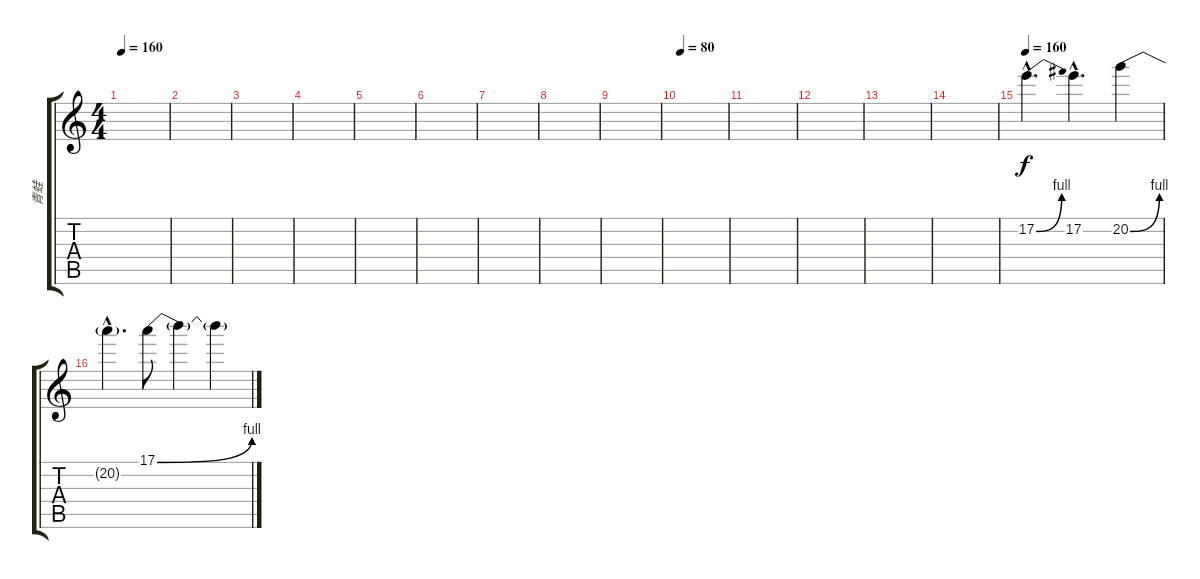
\track ("青蛙" "青蛙") {instrument overdrivenguitar}
\staff {score tabs}
\tuning (E4 B3 G3 D3 A2 E2) {hide}
\ts (4 4)
\tempo 160
\clef g2
\ks c
|
|
|
|
|
|
|
|
|
\tempo 80
|
|
|
|
|
\tempo 160
17.2{be (bend 0 0 60 4) hac}.4{d} 17.2{hac}.4{d} 20.2{be (bend 0 0 60 4)}.4 |
20.2{hac t}.4{d} 17.1{be (bend 0 0 60 4)}.8 17.1{t}.4 17.1{t}.4
